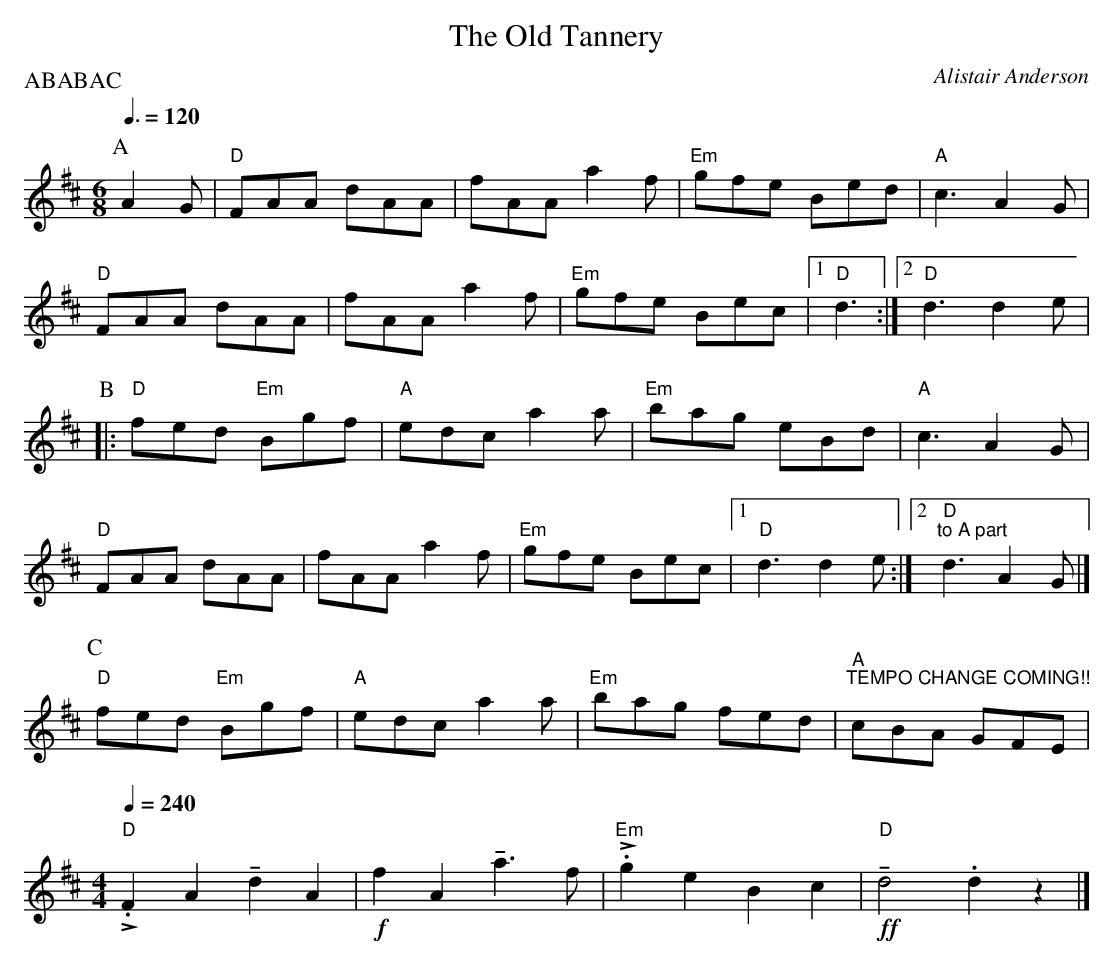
X:1
T:Old Tannery, The
C:Alistair Anderson
M:6/8
L:1/8
Q:3/8=120
U:t=!tenuto!
P:ABABAC
K:D major
P:A
A2G|"D"FAA dAA|fAA a2f|"Em"gfe Bed|"A"c3 A2 G|
"D"FAA dAA|fAA a2f|"Em"gfe Bec|1"D"d3:|2"D"d3 d2 e|
P:B
|:"D"fed "Em"Bgf|"A"edc a2a|"Em"bag eBd|"A"c3 A2 G|
"D"FAA dAA|fAA a2f|"Em"gfe Bec|1"D"d3 d2 e:|2"D" "to A part"d3 A2 G|]
P:C
"D"fed "Em"Bgf|"A"edc a2a|"Em"bag fed|"A""TEMPO CHANGE COMING!!"cBA GFE|
M:4/4
[Q:1/4=240]"D"L.F2A2td2A2|!f!f2A2 ta3 f|"Em"L.g2e2 B2c2|!ff!"D"td4 .d2 z2|]
